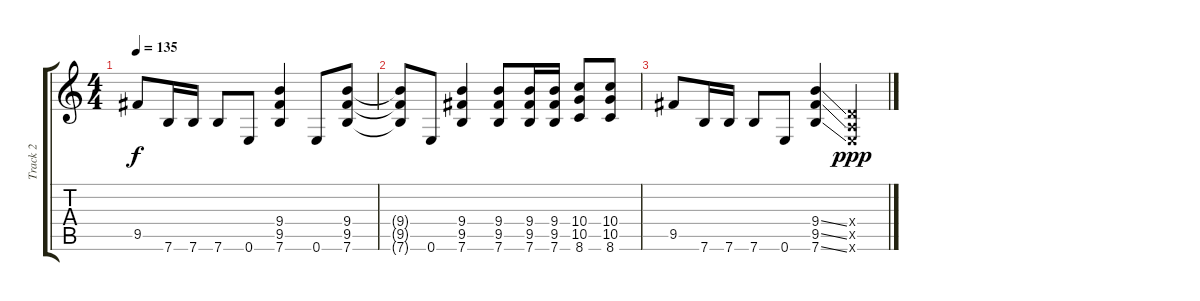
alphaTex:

\track ("Track 2" "Track 2") {instrument overdrivenguitar}
\staff {score tabs}
\tuning (E4 B3 G3 D3 A2 E2) {hide}
\ts (4 4)
\tempo 135
\clef g2
\ks c
9.5.8{dy f} 7.6.16 7.6.16 7.6.8 0.6.8 (9.4 9.5 7.6).4 0.6.8 (9.4 9.5 7.6).8 |
(9.4{t} 9.5{t} 7.6{t}).8 0.6.8 (9.4 9.5 7.6).4 (9.4 9.5 7.6).8 (9.4 9.5 7.6).16 (9.4 9.5 7.6).16 (10.4 10.5 8.6).8 (10.4 10.5 8.6).8 |
9.5.8 7.6.16 7.6.16 7.6.8 0.6.8 (9.4{ss} 9.5{ss} 7.6{ss}).4 (0.4{x} 0.5{x} 0.6{x}).4{dy ppp}
